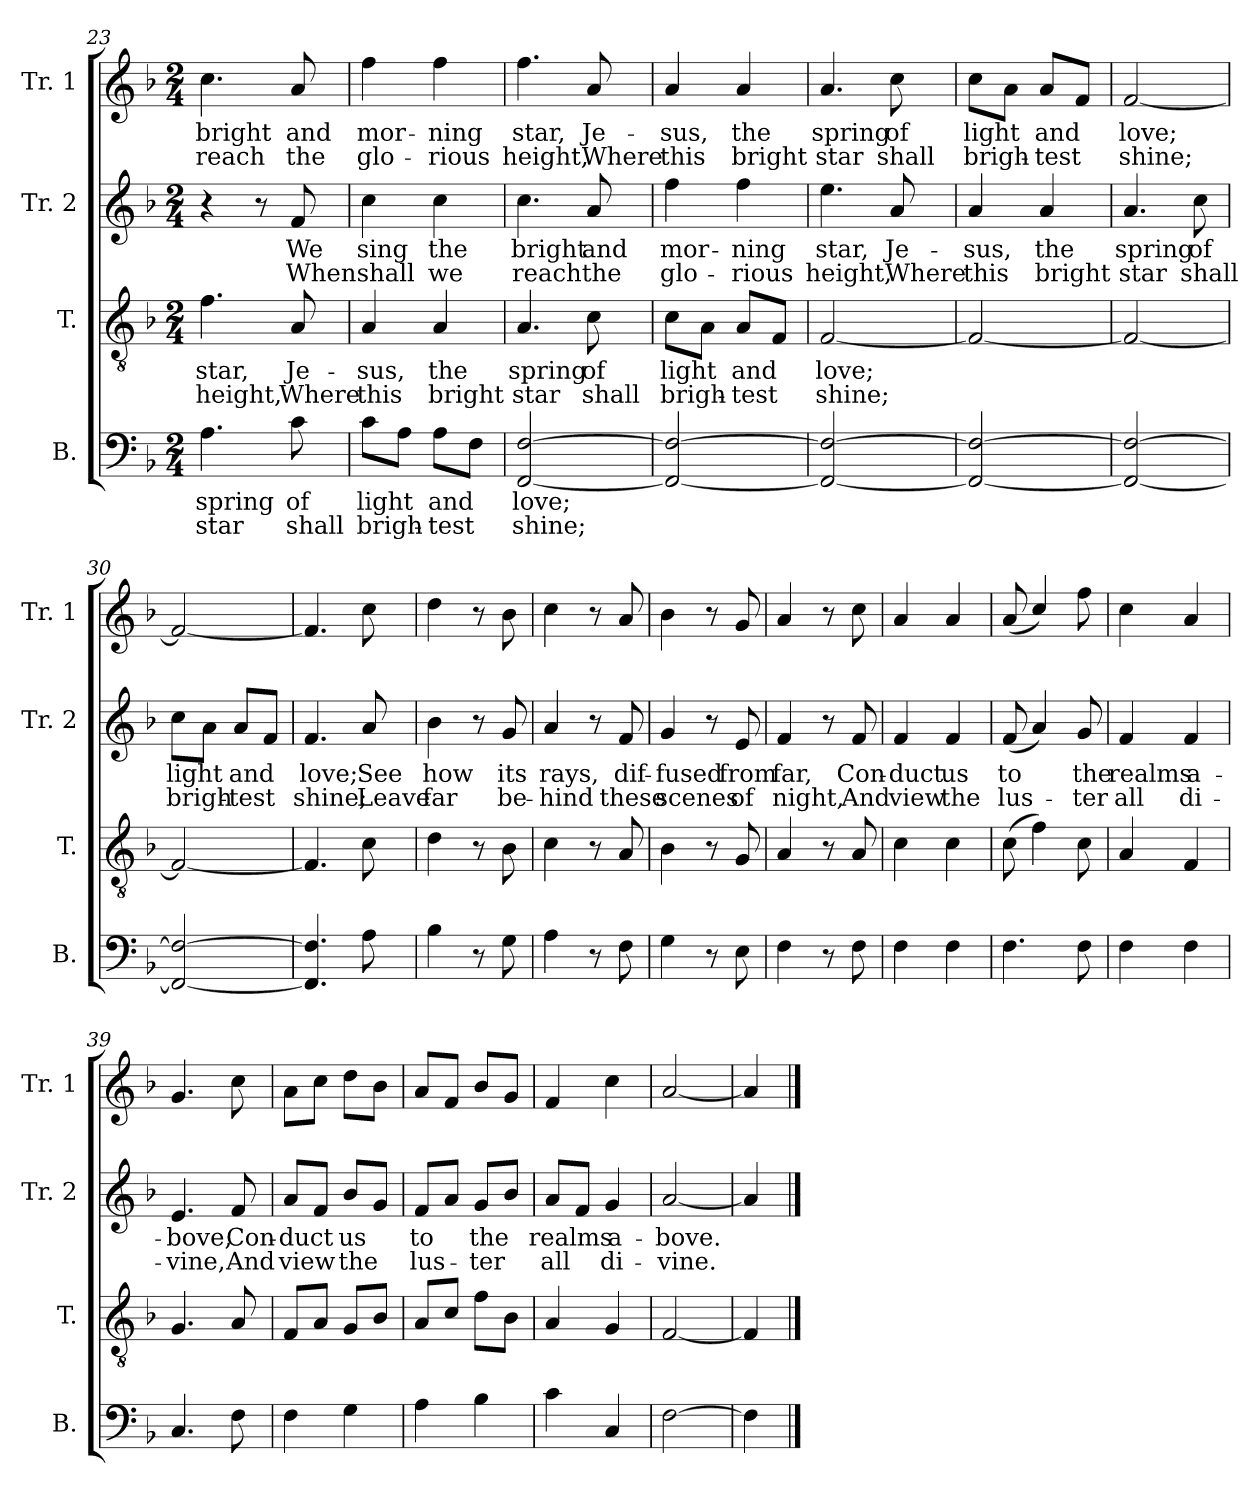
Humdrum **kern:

**kern	**text	**text	**kern	**text	**text	**kern	**text	**text	**kern	**text	**text
*part4	*part4	*part4	*part3	*part3	*part3	*part2	*part2	*part2	*part1	*part1	*part1
*staff4	*staff4	*staff4	*staff3	*staff3	*staff3	*staff2	*staff2	*staff2	*staff1	*staff1	*staff1
*I"B.	*	*	*I"T.	*	*	*I"Tr. 2	*	*	*I"Tr. 1	*	*
*I'B.	*	*	*I'T.	*	*	*I'Tr. 2	*	*	*I'Tr. 1	*	*
*clefF4	*	*	*clefGv2	*	*	*clefG2	*	*	*clefG2	*	*
*k[b-]	*	*	*k[b-]	*	*	*k[b-]	*	*	*k[b-]	*	*
*M2/4	*	*	*M2/4	*	*	*M2/4	*	*	*M2/4	*	*
=23	=23	=23	=23	=23	=23	=23	=23	=23	=23	=23	=23
!	!LO:LY:b	!LO:LY:b	!	!LO:LY:b	!LO:LY:b	!	!	!	!	!LO:LY:b	!LO:LY:b
4.A\	spring	star	4.f\	star,	height,	4r	.	.	4.cc\	bright	reach
.	.	.	.	.	.	8r	.	.	.	.	.
!	!LO:LY:b	!LO:LY:b	!	!LO:LY:b	!LO:LY:b	!	!LO:LY:b	!LO:LY:b	!	!LO:LY:b	!LO:LY:b
8c\	of	shall	8A/	Je-	Where	8f/	We	When	8a/	and	the
=24	=24	=24	=24	=24	=24	=24	=24	=24	=24	=24	=24
!	!LO:LY:b	!LO:LY:b	!	!LO:LY:b	!LO:LY:b	!	!LO:LY:b	!LO:LY:b	!	!LO:LY:b	!LO:LY:b
8c\L	light	brigh-	4A/	-sus,	this	4cc\	sing	shall	4ff\	mor-	glo-
8A\J	.	.	.	.	.	.	.	.	.	.	.
!	!LO:LY:b	!LO:LY:b	!	!LO:LY:b	!LO:LY:b	!	!LO:LY:b	!LO:LY:b	!	!LO:LY:b	!LO:LY:b
8A\L	and	-test	4A/	the	bright	4cc\	the	we	4ff\	-ning	-rious
8F\J	.	.	.	.	.	.	.	.	.	.	.
=25	=25	=25	=25	=25	=25	=25	=25	=25	=25	=25	=25
!	!LO:LY:b	!LO:LY:b	!	!LO:LY:b	!LO:LY:b	!	!LO:LY:b	!LO:LY:b	!	!LO:LY:b	!LO:LY:b
[2FF/ [2F/	love;	shine;	4.A/	spring	star	4.cc\	bright	reach	4.ff\	star,	height,
!	!	!	!	!LO:LY:b	!LO:LY:b	!	!LO:LY:b	!LO:LY:b	!	!LO:LY:b	!LO:LY:b
.	.	.	8c\	of	shall	8a/	and	the	8a/	Je-	Where
=26	=26	=26	=26	=26	=26	=26	=26	=26	=26	=26	=26
!	!	!	!	!LO:LY:b	!LO:LY:b	!	!LO:LY:b	!LO:LY:b	!	!LO:LY:b	!LO:LY:b
2FF/_ 2F/_	.	.	8c\L	light	brigh-	4ff\	mor-	glo-	4a/	-sus,	this
.	.	.	8A\J	.	.	.	.	.	.	.	.
!	!	!	!	!LO:LY:b	!LO:LY:b	!	!LO:LY:b	!LO:LY:b	!	!LO:LY:b	!LO:LY:b
.	.	.	8A/L	and	-test	4ff\	-ning	-rious	4a/	the	bright
.	.	.	8F/J	.	.	.	.	.	.	.	.
=27	=27	=27	=27	=27	=27	=27	=27	=27	=27	=27	=27
!	!	!	!	!LO:LY:b	!LO:LY:b	!	!LO:LY:b	!LO:LY:b	!	!LO:LY:b	!LO:LY:b
2FF/_ 2F/_	.	.	[2F/	love;	shine;	4.ee\	star,	height,	4.a/	spring	star
!	!	!	!	!	!	!	!LO:LY:b	!LO:LY:b	!	!LO:LY:b	!LO:LY:b
.	.	.	.	.	.	8a/	Je-	Where	8cc\	of	shall
=28	=28	=28	=28	=28	=28	=28	=28	=28	=28	=28	=28
!	!	!	!	!	!	!	!LO:LY:b	!LO:LY:b	!	!LO:LY:b	!LO:LY:b
2FF/_ 2F/_	.	.	2F/_	.	.	4a/	-sus,	this	8cc\L	light	brigh-
.	.	.	.	.	.	.	.	.	8a\J	.	.
!	!	!	!	!	!	!	!LO:LY:b	!LO:LY:b	!	!LO:LY:b	!LO:LY:b
.	.	.	.	.	.	4a/	the	bright	8a/L	and	-test
.	.	.	.	.	.	.	.	.	8f/J	.	.
=29	=29	=29	=29	=29	=29	=29	=29	=29	=29	=29	=29
!	!	!	!	!	!	!	!LO:LY:b	!LO:LY:b	!	!LO:LY:b	!LO:LY:b
2FF/_ 2F/_	.	.	2F/_	.	.	4.a/	spring	star	[2f/	love;	shine;
!	!	!	!	!	!	!	!LO:LY:b	!LO:LY:b	!	!	!
.	.	.	.	.	.	8cc\	of	shall	.	.	.
=30	=30	=30	=30	=30	=30	=30	=30	=30	=30	=30	=30
!	!	!	!	!	!	!	!LO:LY:b	!LO:LY:b	!	!	!
2FF/_ 2F/_	.	.	2F/_	.	.	8cc\L	light	brigh-	2f/_	.	.
.	.	.	.	.	.	8a\J	.	.	.	.	.
!	!	!	!	!	!	!	!LO:LY:b	!LO:LY:b	!	!	!
.	.	.	.	.	.	8a/L	and	-test	.	.	.
.	.	.	.	.	.	8f/J	.	.	.	.	.
=31	=31	=31	=31	=31	=31	=31	=31	=31	=31	=31	=31
!	!	!	!	!	!	!	!LO:LY:b	!LO:LY:b	!	!	!
4.FF/] 4.F/]	.	.	4.F/]	.	.	4.f/	love;	shine;	4.f/]	.	.
!	!	!	!	!	!	!	!LO:LY:b	!LO:LY:b	!	!	!
8A\	.	.	8c\	.	.	8a/	See	Leave	8cc\	.	.
=32	=32	=32	=32	=32	=32	=32	=32	=32	=32	=32	=32
!	!	!	!	!	!	!	!LO:LY:b	!LO:LY:b	!	!	!
4B-\	.	.	4d\	.	.	4b-\	how	far	4dd\	.	.
8r	.	.	8r	.	.	8r	.	.	8r	.	.
!	!	!	!	!	!	!	!LO:LY:b	!LO:LY:b	!	!	!
8G\	.	.	8B-\	.	.	8g/	its	be-	8b-\	.	.
=33	=33	=33	=33	=33	=33	=33	=33	=33	=33	=33	=33
!	!	!	!	!	!	!	!LO:LY:b	!LO:LY:b	!	!	!
4A\	.	.	4c\	.	.	4a/	rays,	-hind	4cc\	.	.
8r	.	.	8r	.	.	8r	.	.	8r	.	.
!	!	!	!	!	!	!	!LO:LY:b	!LO:LY:b	!	!	!
8F\	.	.	8A/	.	.	8f/	dif-	these	8a/	.	.
=34	=34	=34	=34	=34	=34	=34	=34	=34	=34	=34	=34
!	!	!	!	!	!	!	!LO:LY:b	!LO:LY:b	!	!	!
4G\	.	.	4B-\	.	.	4g/	-fused	scenes	4b-\	.	.
8r	.	.	8r	.	.	8r	.	.	8r	.	.
!	!	!	!	!	!	!	!LO:LY:b	!LO:LY:b	!	!	!
8E\	.	.	8G/	.	.	8e/	from	of	8g/	.	.
=35	=35	=35	=35	=35	=35	=35	=35	=35	=35	=35	=35
!	!	!	!	!	!	!	!LO:LY:b	!LO:LY:b	!	!	!
4F\	.	.	4A/	.	.	4f/	far,	night,	4a/	.	.
8r	.	.	8r	.	.	8r	.	.	8r	.	.
!	!	!	!	!	!	!	!LO:LY:b	!LO:LY:b	!	!	!
8F\	.	.	8A/	.	.	8f/	Con-	And	8cc\	.	.
=36	=36	=36	=36	=36	=36	=36	=36	=36	=36	=36	=36
!	!	!	!	!	!	!	!LO:LY:b	!LO:LY:b	!	!	!
4F\	.	.	4c\	.	.	4f/	-duct	view	4a/	.	.
!	!	!	!	!	!	!	!LO:LY:b	!LO:LY:b	!	!	!
4F\	.	.	4c\	.	.	4f/	us	the	4a/	.	.
=37	=37	=37	=37	=37	=37	=37	=37	=37	=37	=37	=37
!	!	!	!	!	!	!	!LO:LY:b	!LO:LY:b	!	!	!
4.F\	.	.	(8c\	.	.	(8f/	to	lus-	(8a/	.	.
.	.	.	4f\)	.	.	4a/)	.	.	4cc/)	.	.
!	!	!	!	!	!	!	!LO:LY:b	!LO:LY:b	!	!	!
8F\	.	.	8c\	.	.	8g/	the	-ter	8ff\	.	.
=38	=38	=38	=38	=38	=38	=38	=38	=38	=38	=38	=38
!	!	!	!	!	!	!	!LO:LY:b	!LO:LY:b	!	!	!
4F\	.	.	4A/	.	.	4f/	realms	all	4cc\	.	.
!	!	!	!	!	!	!	!LO:LY:b	!LO:LY:b	!	!	!
4F\	.	.	4F/	.	.	4f/	a-	di-	4a/	.	.
=39	=39	=39	=39	=39	=39	=39	=39	=39	=39	=39	=39
!	!	!	!	!	!	!	!LO:LY:b	!LO:LY:b	!	!	!
4.C/	.	.	4.G/	.	.	4.e/	-bove,	-vine,	4.g/	.	.
!	!	!	!	!	!	!	!LO:LY:b	!LO:LY:b	!	!	!
8F\	.	.	8A/	.	.	8f/	Con-	And	8cc\	.	.
=40	=40	=40	=40	=40	=40	=40	=40	=40	=40	=40	=40
!	!	!	!	!	!	!	!LO:LY:b	!LO:LY:b	!	!	!
4F\	.	.	8F/L	.	.	8a/L	-duct	view	8a\L	.	.
.	.	.	8A/J	.	.	8f/J	.	.	8cc\J	.	.
!	!	!	!	!	!	!	!LO:LY:b	!LO:LY:b	!	!	!
4G\	.	.	8G/L	.	.	8b-/L	us	the	8dd\L	.	.
.	.	.	8B-/J	.	.	8g/J	.	.	8b-\J	.	.
=41	=41	=41	=41	=41	=41	=41	=41	=41	=41	=41	=41
!	!	!	!	!	!	!	!LO:LY:b	!LO:LY:b	!	!	!
4A\	.	.	8A/L	.	.	8f/L	to	lus-	8a/L	.	.
.	.	.	8c/J	.	.	8a/J	.	.	8f/J	.	.
!	!	!	!	!	!	!	!LO:LY:b	!LO:LY:b	!	!	!
4B-\	.	.	8f\L	.	.	8g/L	the	-ter	8b-/L	.	.
.	.	.	8B-\J	.	.	8b-/J	.	.	8g/J	.	.
=42	=42	=42	=42	=42	=42	=42	=42	=42	=42	=42	=42
!	!	!	!	!	!	!	!LO:LY:b	!LO:LY:b	!	!	!
4c\	.	.	4A/	.	.	8a/L	realms	all	4f/	.	.
.	.	.	.	.	.	8f/J	.	.	.	.	.
!	!	!	!	!	!	!	!LO:LY:b	!LO:LY:b	!	!	!
4C/	.	.	4G/	.	.	4g/	a-	di-	4cc\	.	.
=43	=43	=43	=43	=43	=43	=43	=43	=43	=43	=43	=43
!	!	!	!	!	!	!	!LO:LY:b	!LO:LY:b	!	!	!
[2F\	.	.	[2F/	.	.	[2a/	-bove.	-vine.	[2a/	.	.
=44	=44	=44	=44	=44	=44	=44	=44	=44	=44	=44	=44
4F\]	.	.	4F/]	.	.	4a/]	.	.	4a/]	.	.
==	==	==	==	==	==	==	==	==	==	==	==
*-	*-	*-	*-	*-	*-	*-	*-	*-	*-	*-	*-
